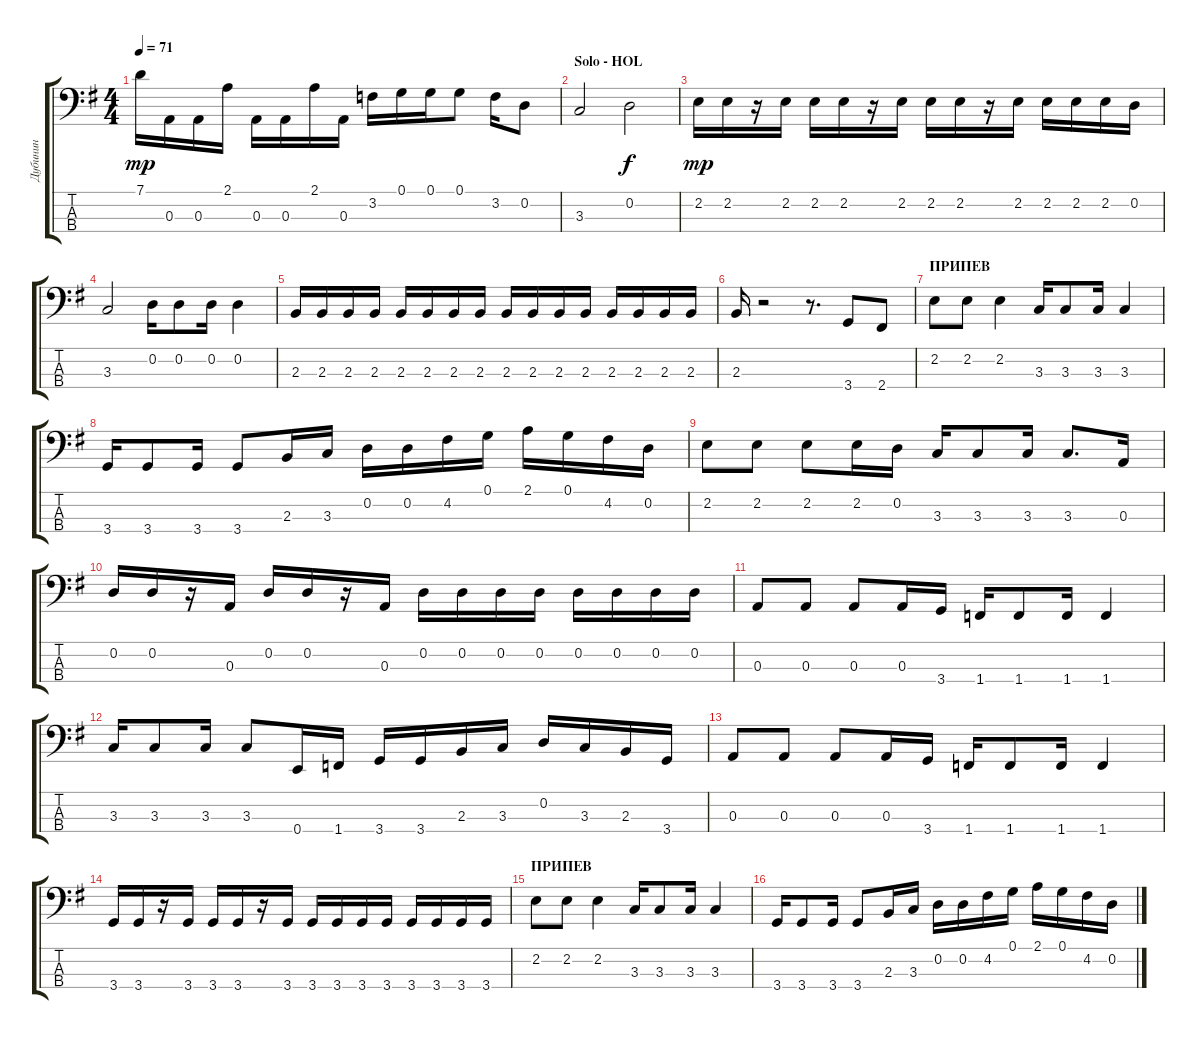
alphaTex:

\track ("Дубинин" "Дубинин") {instrument electricbasspick}
\staff {score tabs}
\tuning (G2 D2 A1 E1) {hide}
\ts (4 4)
\tempo 71
\clef f4
\ks eminor
7.1.16{dy mp} 0.3.16 0.3.16 2.1.16 0.3.16 0.3.16 2.1.16 0.3.16 3.2.16 0.1.16 0.1.16 0.1.8 3.2.16 0.2.8 |
\section ("" "Solo - HOL")
3.3.2 0.2.2{dy f} |
2.2.16{dy mp} 2.2.16 r.16 2.2.16 2.2.16 2.2.16 r.16 2.2.16 2.2.16 2.2.16 r.16 2.2.16 2.2.16 2.2.16 2.2.16 0.2.16 |
3.3.2 0.2.16 0.2.8 0.2.16 0.2.4 |
2.3.16 2.3.16 2.3.16 2.3.16 2.3.16 2.3.16 2.3.16 2.3.16 2.3.16 2.3.16 2.3.16 2.3.16 2.3.16 2.3.16 2.3.16 2.3.16 |
2.3.16 r.2 r.8{d} 3.4.8 2.4.8 |
\section ("" "ПРИПЕВ")
2.2.8 2.2.8 2.2.4 3.3.16 3.3.8 3.3.16 3.3.4 |
3.4.16 3.4.8 3.4.16 3.4.8 2.3.16 3.3.16 0.2.16 0.2.16 4.2.16 0.1.16 2.1.16 0.1.16 4.2.16 0.2.16 |
2.2.8 2.2.8 2.2.8 2.2.16 0.2.16 3.3.16 3.3.8 3.3.16 3.3.8{d} 0.3.16 |
0.2.16 0.2.16 r.16 0.3.16 0.2.16 0.2.16 r.16 0.3.16 0.2.16 0.2.16 0.2.16 0.2.16 0.2.16 0.2.16 0.2.16 0.2.16 |
0.3.8 0.3.8 0.3.8 0.3.16 3.4.16 1.4.16 1.4.8 1.4.16 1.4.4 |
3.3.16 3.3.8 3.3.16 3.3.8 0.4.16 1.4.16 3.4.16 3.4.16 2.3.16 3.3.16 0.2.16 3.3.16 2.3.16 3.4.16 |
0.3.8 0.3.8 0.3.8 0.3.16 3.4.16 1.4.16 1.4.8 1.4.16 1.4.4 |
3.4.16 3.4.16 r.16 3.4.16 3.4.16 3.4.16 r.16 3.4.16 3.4.16 3.4.16 3.4.16 3.4.16 3.4.16 3.4.16 3.4.16 3.4.16 |
\section ("" "ПРИПЕВ")
2.2.8 2.2.8 2.2.4 3.3.16 3.3.8 3.3.16 3.3.4 |
3.4.16 3.4.8 3.4.16 3.4.8 2.3.16 3.3.16 0.2.16 0.2.16 4.2.16 0.1.16 2.1.16 0.1.16 4.2.16 0.2.16
